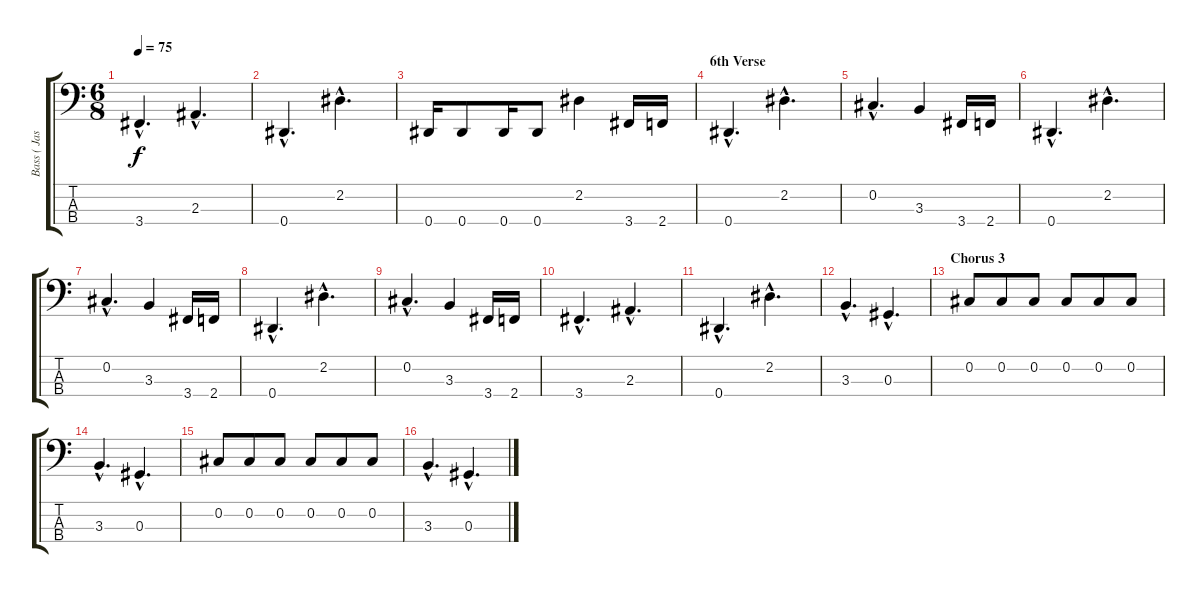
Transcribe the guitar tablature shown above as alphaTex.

\track ("Bass ( Jason Newsted )" "Bass ( Jas") {instrument electricbasspick}
\staff {score tabs}
\tuning (Gb2 Db2 Ab1 Eb1) {hide}
\ts (6 8)
\tempo 75
\clef f4
\ks c
3.4{hac}.4{d dy f} 2.3{hac}.4{d} |
0.4{hac}.4{d} 2.2{hac}.4{d} |
0.4.16 0.4.8 0.4.16 0.4.8 2.2.4 3.4.16 2.4.16 |
\section ("" "6th Verse")
0.4{hac}.4{d} 2.2{hac}.4{d} |
0.2{hac}.4{d} 3.3.4 3.4.16 2.4.16 |
0.4{hac}.4{d} 2.2{hac}.4{d} |
0.2{hac}.4{d} 3.3.4 3.4.16 2.4.16 |
0.4{hac}.4{d} 2.2{hac}.4{d} |
0.2{hac}.4{d} 3.3.4 3.4.16 2.4.16 |
3.4{hac}.4{d} 2.3{hac}.4{d} |
0.4{hac}.4{d} 2.2{hac}.4{d} |
3.3{hac}.4{d} 0.3{hac}.4{d} |
\section ("" "Chorus 3")
0.2.8 0.2.8 0.2.8 0.2.8 0.2.8 0.2.8 |
3.3{hac}.4{d} 0.3{hac}.4{d} |
0.2.8 0.2.8 0.2.8 0.2.8 0.2.8 0.2.8 |
3.3{hac}.4{d} 0.3{hac}.4{d}
